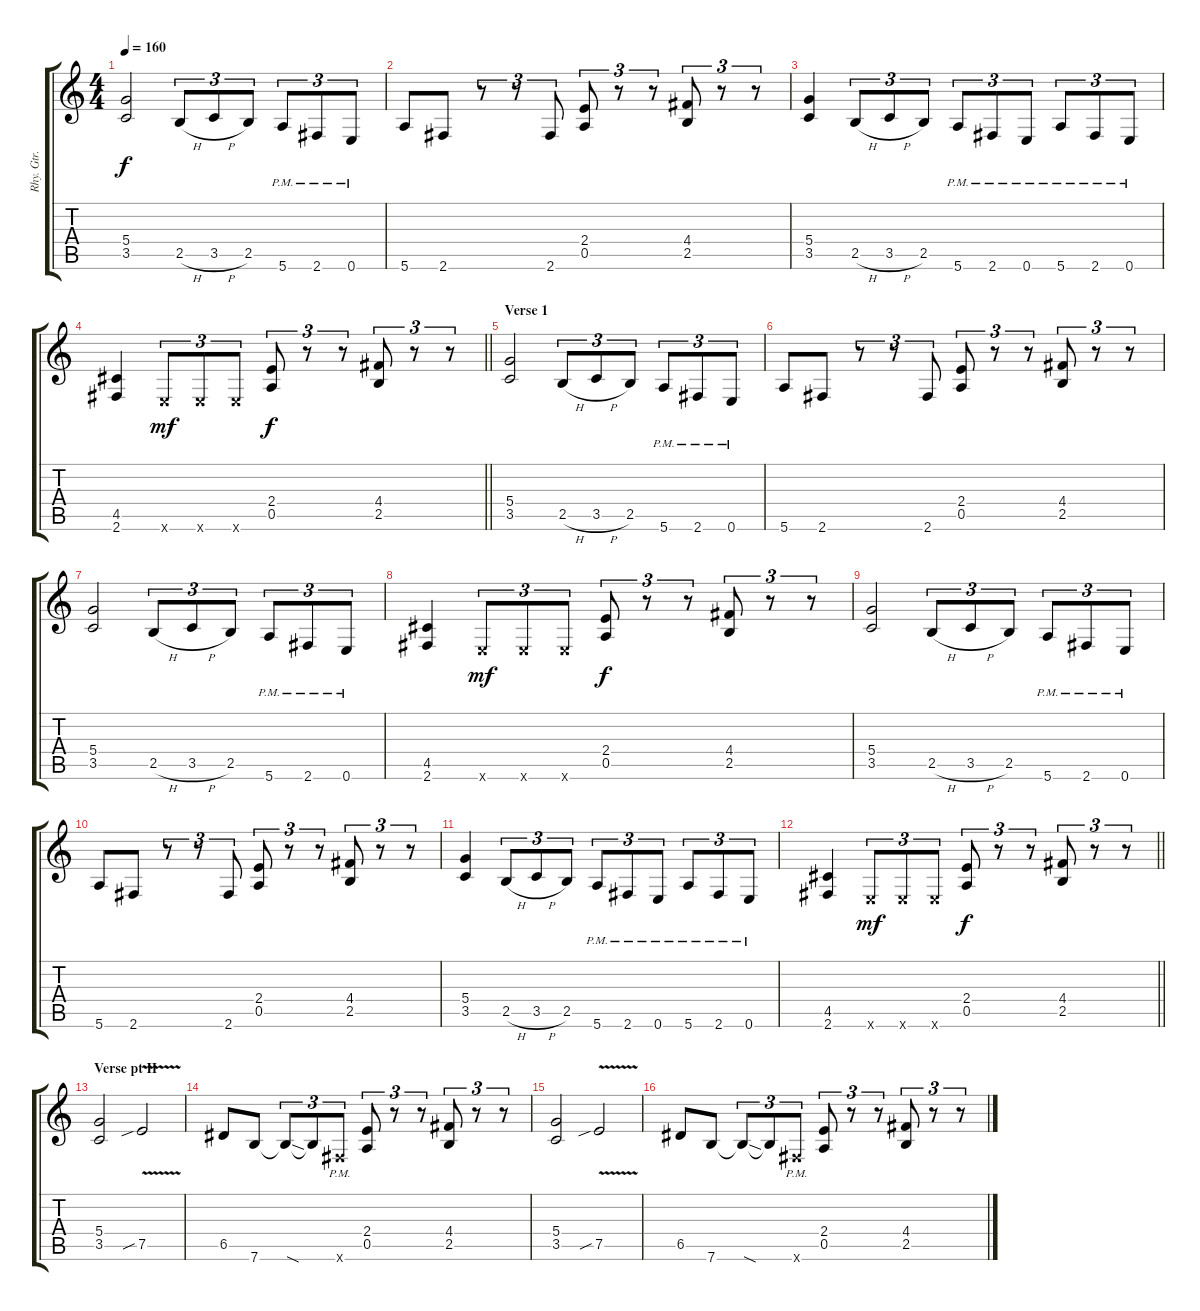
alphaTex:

\track ("Rhy. Gtr. 2" "Rhy. Gtr. ") {instrument distortionguitar}
\staff {score tabs}
\tuning (E4 B3 G3 D3 A2 E2) {hide}
\ts (4 4)
\tempo 160
\clef g2
\ks c
(5.4 3.5).2{dy f} 2.5{h}.8{tu (3 2)} 3.5{h}.8{tu (3 2)} 2.5.8{tu (3 2)} 5.6{pm}.8{tu (3 2)} 2.6{pm}.8{tu (3 2)} 0.6{pm}.8{tu (3 2)} |
5.6.8 2.6.8 r.8{tu (3 2)} r.8{tu (3 2)} 2.6.8{tu (3 2)} (2.4 0.5).8{tu (3 2)} r.8{tu (3 2)} r.8{tu (3 2)} (4.4 2.5).8{tu (3 2)} r.8{tu (3 2)} r.8{tu (3 2)} |
(5.4 3.5).4 2.5{h}.8{tu (3 2)} 3.5{h}.8{tu (3 2)} 2.5.8{tu (3 2)} 5.6{pm}.8{tu (3 2)} 2.6{pm}.8{tu (3 2)} 0.6{pm}.8{tu (3 2)} 5.6{pm}.8{tu (3 2)} 2.6{pm}.8{tu (3 2)} 0.6{pm}.8{tu (3 2)} |
\barLineRight lightlight
(4.5 2.6).4 0.6{x}.8{tu (3 2) dy mf} 0.6{x}.8{tu (3 2)} 0.6{x}.8{tu (3 2)} (2.4 0.5).8{tu (3 2) dy f} r.8{tu (3 2)} r.8{tu (3 2)} (4.4 2.5).8{tu (3 2)} r.8{tu (3 2)} r.8{tu (3 2)} |
\section ("" "Verse 1")
(5.4 3.5).2 2.5{h}.8{tu (3 2)} 3.5{h}.8{tu (3 2)} 2.5.8{tu (3 2)} 5.6{pm}.8{tu (3 2)} 2.6{pm}.8{tu (3 2)} 0.6{pm}.8{tu (3 2)} |
5.6.8 2.6.8 r.8{tu (3 2)} r.8{tu (3 2)} 2.6.8{tu (3 2)} (2.4 0.5).8{tu (3 2)} r.8{tu (3 2)} r.8{tu (3 2)} (4.4 2.5).8{tu (3 2)} r.8{tu (3 2)} r.8{tu (3 2)} |
(5.4 3.5).2 2.5{h}.8{tu (3 2)} 3.5{h}.8{tu (3 2)} 2.5.8{tu (3 2)} 5.6{pm}.8{tu (3 2)} 2.6{pm}.8{tu (3 2)} 0.6{pm}.8{tu (3 2)} |
(4.5 2.6).4 0.6{x}.8{tu (3 2) dy mf} 0.6{x}.8{tu (3 2)} 0.6{x}.8{tu (3 2)} (2.4 0.5).8{tu (3 2) dy f} r.8{tu (3 2)} r.8{tu (3 2)} (4.4 2.5).8{tu (3 2)} r.8{tu (3 2)} r.8{tu (3 2)} |
(5.4 3.5).2 2.5{h}.8{tu (3 2)} 3.5{h}.8{tu (3 2)} 2.5.8{tu (3 2)} 5.6{pm}.8{tu (3 2)} 2.6{pm}.8{tu (3 2)} 0.6{pm}.8{tu (3 2)} |
5.6.8 2.6.8 r.8{tu (3 2)} r.8{tu (3 2)} 2.6.8{tu (3 2)} (2.4 0.5).8{tu (3 2)} r.8{tu (3 2)} r.8{tu (3 2)} (4.4 2.5).8{tu (3 2)} r.8{tu (3 2)} r.8{tu (3 2)} |
(5.4 3.5).4 2.5{h}.8{tu (3 2)} 3.5{h}.8{tu (3 2)} 2.5.8{tu (3 2)} 5.6{pm}.8{tu (3 2)} 2.6{pm}.8{tu (3 2)} 0.6{pm}.8{tu (3 2)} 5.6{pm}.8{tu (3 2)} 2.6{pm}.8{tu (3 2)} 0.6{pm}.8{tu (3 2)} |
\barLineRight lightlight
(4.5 2.6).4 0.6{x}.8{tu (3 2) dy mf} 0.6{x}.8{tu (3 2)} 0.6{x}.8{tu (3 2)} (2.4 0.5).8{tu (3 2) dy f} r.8{tu (3 2)} r.8{tu (3 2)} (4.4 2.5).8{tu (3 2)} r.8{tu (3 2)} r.8{tu (3 2)} |
\section ("" "Verse pt II")
(5.4 3.5).2 7.5{v sib}.2 |
6.5.8 7.6.8 7.6{sod t}.8{tu (3 2)} 7.6{t}.8{tu (3 2)} 2.6{pm x}.8{tu (3 2)} (2.4 0.5).8{tu (3 2)} r.8{tu (3 2)} r.8{tu (3 2)} (4.4 2.5).8{tu (3 2)} r.8{tu (3 2)} r.8{tu (3 2)} |
(5.4 3.5).2 7.5{v sib}.2 |
6.5.8 7.6.8 7.6{sod t}.8{tu (3 2)} 7.6{t}.8{tu (3 2)} 2.6{pm x}.8{tu (3 2)} (2.4 0.5).8{tu (3 2)} r.8{tu (3 2)} r.8{tu (3 2)} (4.4 2.5).8{tu (3 2)} r.8{tu (3 2)} r.8{tu (3 2)}
